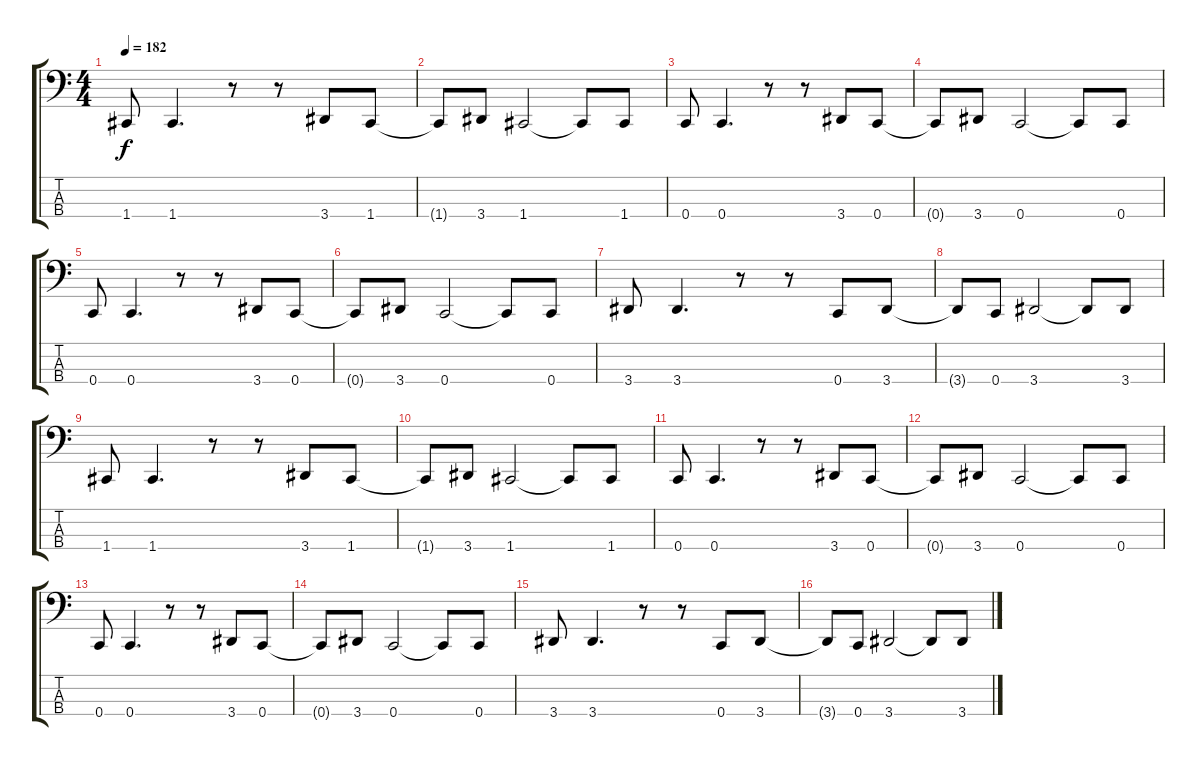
\track "" {instrument electricbasspick}
\staff {score tabs}
\tuning (F2 C2 G1 C1) {hide}
\ts (4 4)
\tempo 182
\clef f4
\ks c
1.4.8{dy f} 1.4.4{d} r.8 r.8 3.4.8 1.4.8 |
1.4{t}.8 3.4.8 1.4.2 1.4{t}.8 1.4.8 |
0.4.8 0.4.4{d} r.8 r.8 3.4.8 0.4.8 |
0.4{t}.8 3.4.8 0.4.2 0.4{t}.8 0.4.8 |
0.4.8 0.4.4{d} r.8 r.8 3.4.8 0.4.8 |
0.4{t}.8 3.4.8 0.4.2 0.4{t}.8 0.4.8 |
3.4.8 3.4.4{d} r.8 r.8 0.4.8 3.4.8 |
3.4{t}.8 0.4.8 3.4.2 3.4{t}.8 3.4.8 |
1.4.8 1.4.4{d} r.8 r.8 3.4.8 1.4.8 |
1.4{t}.8 3.4.8 1.4.2 1.4{t}.8 1.4.8 |
0.4.8 0.4.4{d} r.8 r.8 3.4.8 0.4.8 |
0.4{t}.8 3.4.8 0.4.2 0.4{t}.8 0.4.8 |
0.4.8{volume 5} 0.4.4{d} r.8 r.8 3.4.8 0.4.8 |
0.4{t}.8 3.4.8 0.4.2 0.4{t}.8 0.4.8 |
3.4.8 3.4.4{d} r.8 r.8 0.4.8 3.4.8 |
3.4{t}.8{volume 0} 0.4.8 3.4.2 3.4{t}.8 3.4.8
